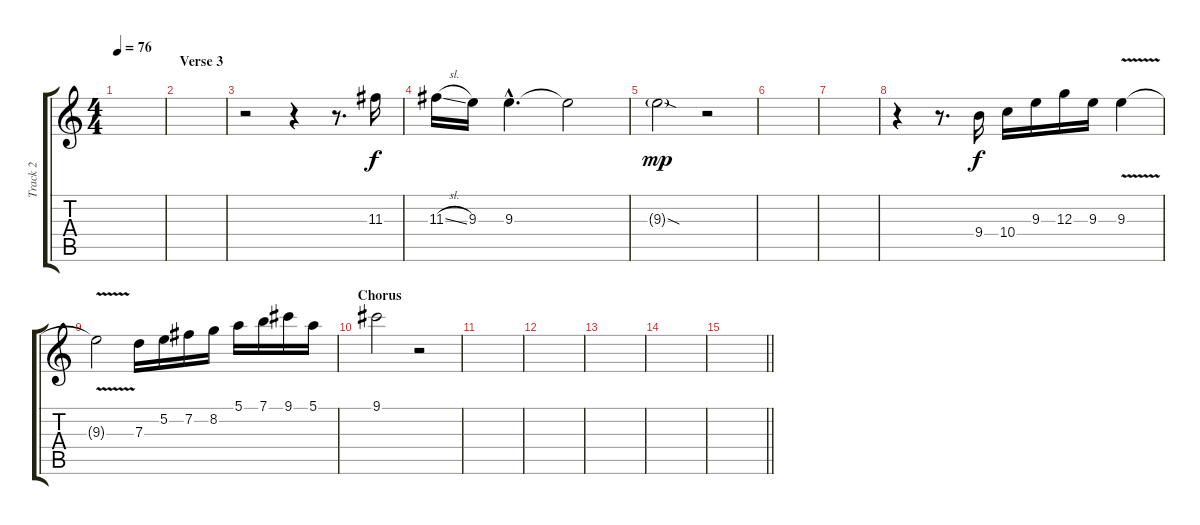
\track ("Track 2" "Track 2") {instrument distortionguitar}
\staff {score tabs}
\tuning (E4 B3 G3 D3 A2 E2) {hide}
\ts (4 4)
\tempo 76
\clef g2
\ks c
|
\section ("" "Verse 3")
|
r.2 r.4 r.8{d} 11.3.16{dy f} |
11.3{sl}.16 9.3.16 9.3{hac}.4{d} 9.3{t}.2 |
9.3{sod g}.2{dy mp} r.2 |
|
|
r.4 r.8{d} 9.4.16{dy f} 10.4.16 9.3.16 12.3.16 9.3.16 9.3{v}.4 |
9.3{t}.2 7.3.16 5.2.16 7.2.16 8.2.16 5.1.16 7.1.16 9.1.16 5.1.16 |
\section ("" "Chorus")
9.1.2 r.2 |
|
|
|
|
\barLineRight lightlight
